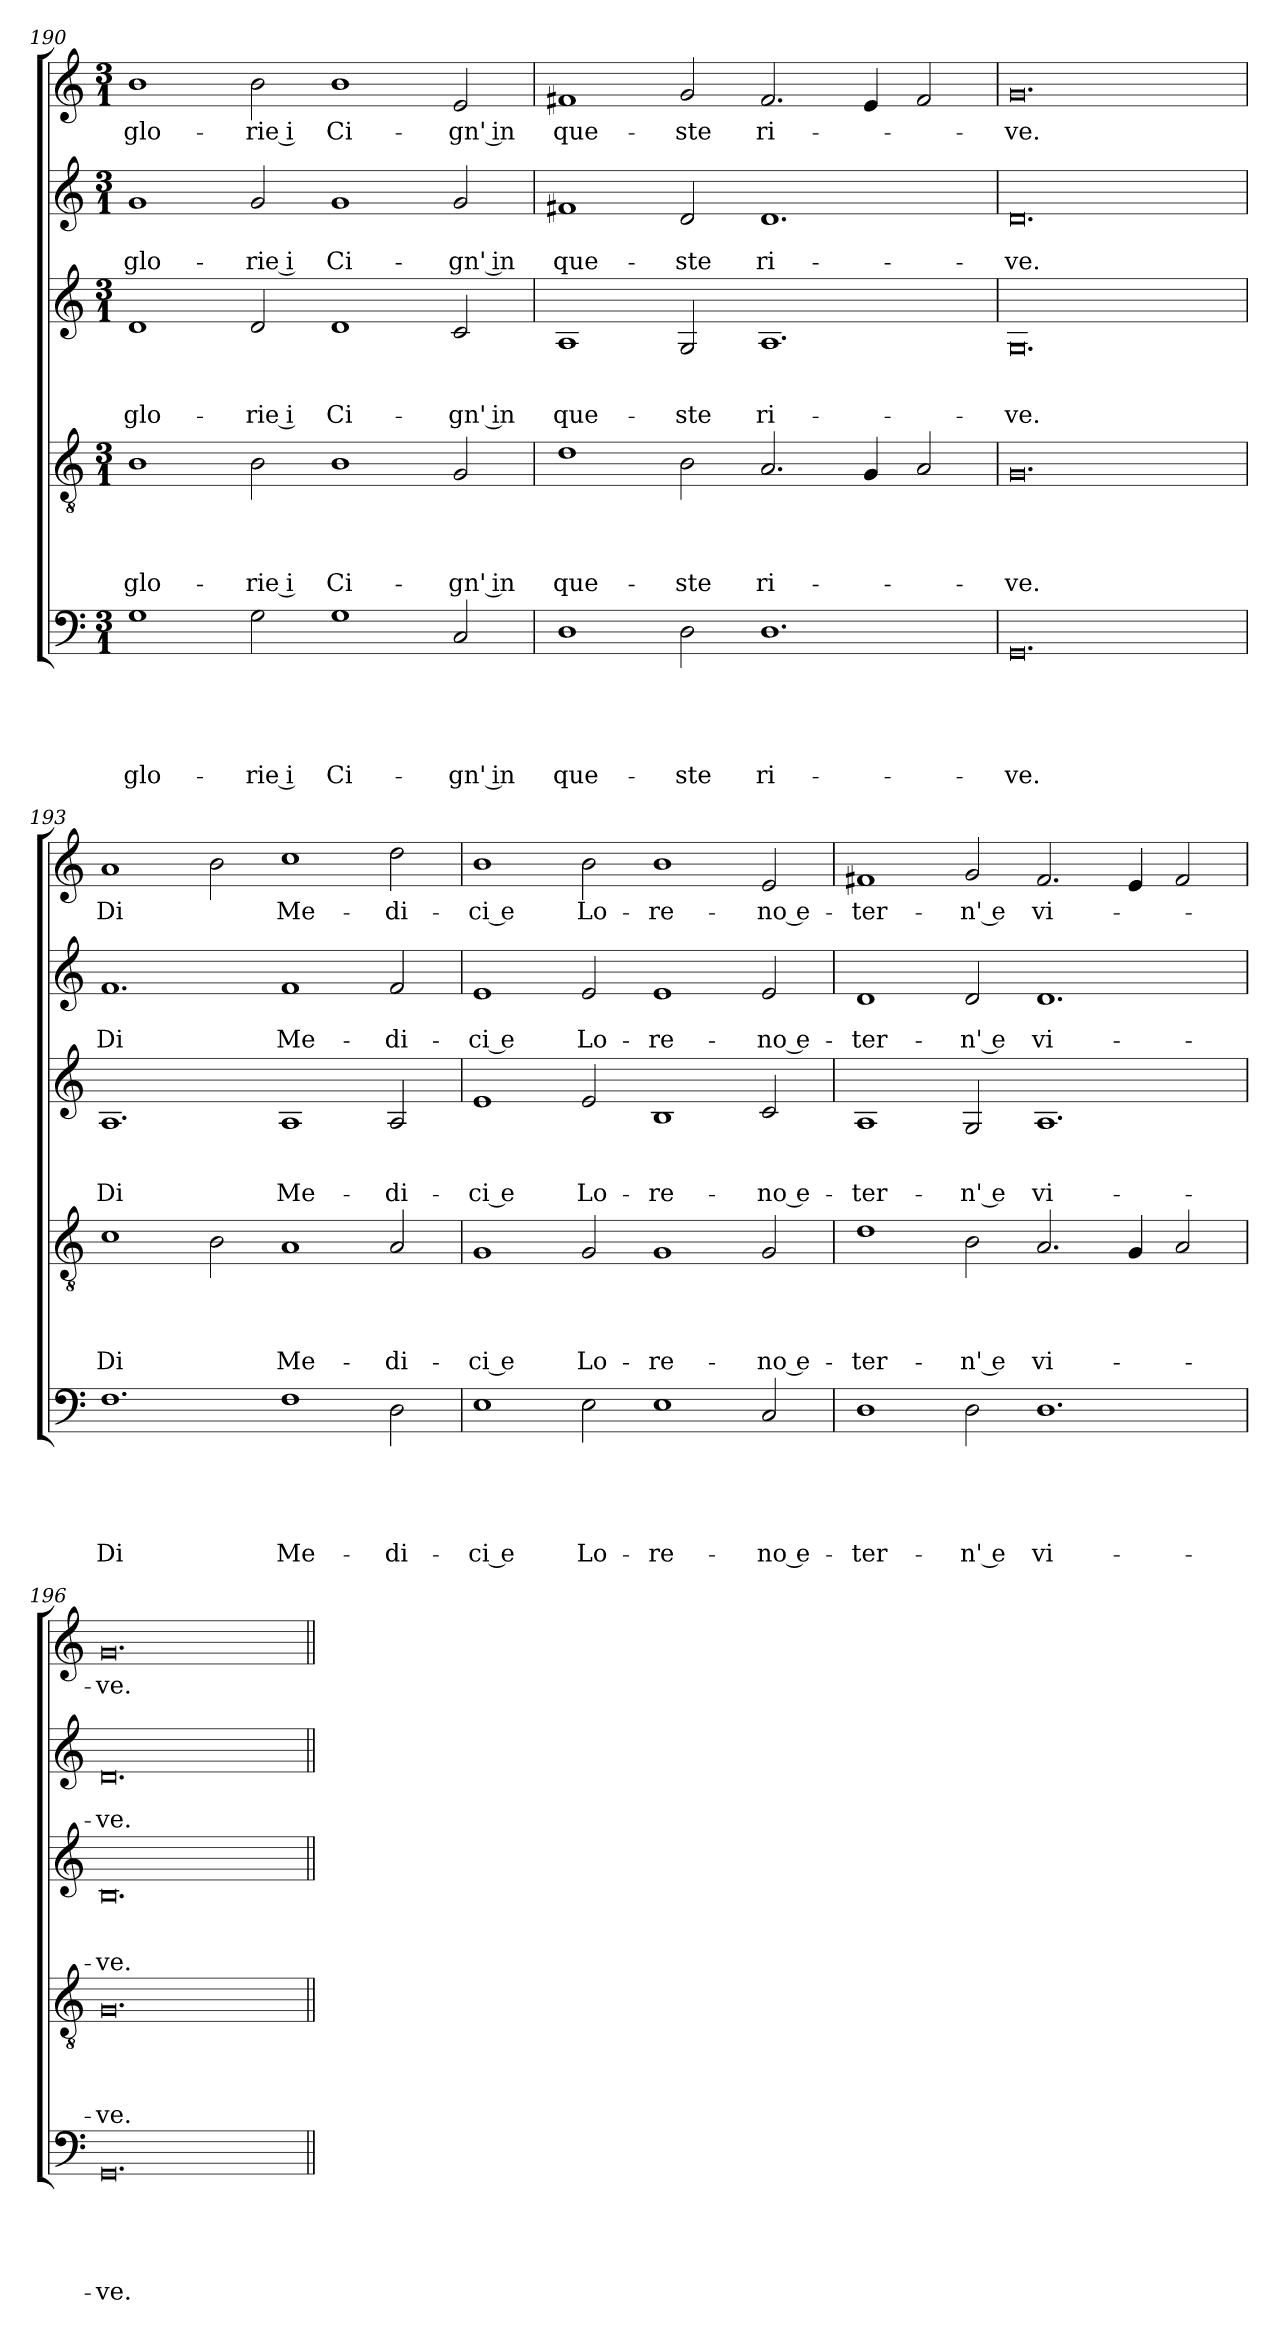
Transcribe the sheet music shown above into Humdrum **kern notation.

**kern	**text	**text	**text	**text	**text	**kern	**text	**text	**text	**text	**kern	**text	**text	**text	**kern	**text	**text	**kern	**text
*part5	*part5	*part5	*part5	*part5	*part5	*part4	*part4	*part4	*part4	*part4	*part3	*part3	*part3	*part3	*part2	*part2	*part2	*part1	*part1
*staff5	*staff5	*staff5	*staff5	*staff5	*staff5	*staff4	*staff4	*staff4	*staff4	*staff4	*staff3	*staff3	*staff3	*staff3	*staff2	*staff2	*staff2	*staff1	*staff1
*clefF4	*	*	*	*	*	*clefGv2	*	*	*	*	*clefG2	*	*	*	*clefG2	*	*	*clefG2	*
*k[]	*	*	*	*	*	*k[]	*	*	*	*	*k[]	*	*	*	*k[]	*	*	*k[]	*
*C:	*	*	*	*	*	*C:	*	*	*	*	*C:	*	*	*	*C:	*	*	*C:	*
*M3/1	*	*	*	*	*	*M3/1	*	*	*	*	*M3/1	*	*	*	*M3/1	*	*	*M3/1	*
=190	=190	=190	=190	=190	=190	=190	=190	=190	=190	=190	=190	=190	=190	=190	=190	=190	=190	=190	=190
!	!	!	!	!	!LO:LY:b	!	!	!	!	!LO:LY:b	!	!	!	!LO:LY:b	!	!	!LO:LY:b	!	!LO:LY:b
1G	.	.	.	.	glo-	1B	.	.	.	glo-	1d	.	.	glo-	1g	.	glo-	1b	glo-
!	!	!	!	!	!LO:LY:b	!	!	!	!	!LO:LY:b	!	!	!	!LO:LY:b	!	!	!LO:LY:b	!	!LO:LY:b
2G\	.	.	.	.	-rie i	2B\	.	.	.	-rie i	2d/	.	.	-rie i	2g/	.	-rie i	2b\	-rie i
!	!	!	!	!	!LO:LY:b	!	!	!	!	!LO:LY:b	!	!	!	!LO:LY:b	!	!	!LO:LY:b	!	!LO:LY:b
1G	.	.	.	.	Ci-	1B	.	.	.	Ci-	1d	.	.	Ci-	1g	.	Ci-	1b	Ci-
!	!	!	!	!	!LO:LY:b	!	!	!	!	!LO:LY:b	!	!	!	!LO:LY:b	!	!	!LO:LY:b	!	!LO:LY:b
2C/	.	.	.	.	-gn' in	2G/	.	.	.	-gn' in	2c/	.	.	-gn' in	2g/	.	-gn' in	2e/	-gn' in
!!LO:PB:g=z
=191	=191	=191	=191	=191	=191	=191	=191	=191	=191	=191	=191	=191	=191	=191	=191	=191	=191	=191	=191
!	!	!	!	!	!LO:LY:b	!	!	!	!	!LO:LY:b	!	!	!	!LO:LY:b	!	!	!LO:LY:b	!	!LO:LY:b
1D	.	.	.	.	que-	1d	.	.	.	que-	1A	.	.	que-	1f#X	.	que-	1f#X	que-
!	!	!	!	!	!LO:LY:b	!	!	!	!	!LO:LY:b	!	!	!	!LO:LY:b	!	!	!LO:LY:b	!	!LO:LY:b
2D\	.	.	.	.	-ste	2B\	.	.	.	-ste	2G/	.	.	-ste	2d/	.	-ste	2g/	-ste
!	!	!	!	!	!LO:LY:b	!	!	!	!	!LO:LY:b	!	!	!	!LO:LY:b	!	!	!LO:LY:b	!	!LO:LY:b
1.D	.	.	.	.	ri-	2.A/	.	.	.	ri-	1.A	.	.	ri-	1.d	.	ri-	2.f#/	ri-
.	.	.	.	.	.	4G/	.	.	.	.	.	.	.	.	.	.	.	4e/	.
.	.	.	.	.	.	2A/	.	.	.	.	.	.	.	.	.	.	.	2f#/	.
=192	=192	=192	=192	=192	=192	=192	=192	=192	=192	=192	=192	=192	=192	=192	=192	=192	=192	=192	=192
!	!	!	!	!	!LO:LY:b	!	!	!	!	!LO:LY:b	!	!	!	!LO:LY:b	!	!	!LO:LY:b	!	!LO:LY:b
0.GG	.	.	.	.	-ve.	0.G	.	.	.	-ve.	0.G	.	.	-ve.	0.d	.	-ve.	0.g	-ve.
=193	=193	=193	=193	=193	=193	=193	=193	=193	=193	=193	=193	=193	=193	=193	=193	=193	=193	=193	=193
!	!	!	!	!	!LO:LY:b	!	!	!	!	!LO:LY:b	!	!	!	!LO:LY:b	!	!	!LO:LY:b	!	!LO:LY:b
1.F	.	.	.	.	Di	1c	.	.	.	Di	1.A	.	.	Di	1.f	.	Di	1a	Di
.	.	.	.	.	.	2B\	.	.	.	.	.	.	.	.	.	.	.	2b\	.
!	!	!	!	!	!LO:LY:b	!	!	!	!	!LO:LY:b	!	!	!	!LO:LY:b	!	!	!LO:LY:b	!	!LO:LY:b
1F	.	.	.	.	Me-	1A	.	.	.	Me-	1A	.	.	Me-	1f	.	Me-	1cc	Me-
!	!	!	!	!	!LO:LY:b	!	!	!	!	!LO:LY:b	!	!	!	!LO:LY:b	!	!	!LO:LY:b	!	!LO:LY:b
2D\	.	.	.	.	-di-	2A/	.	.	.	-di-	2A/	.	.	-di-	2f/	.	-di-	2dd\	-di-
=194	=194	=194	=194	=194	=194	=194	=194	=194	=194	=194	=194	=194	=194	=194	=194	=194	=194	=194	=194
!	!	!	!	!	!LO:LY:b	!	!	!	!	!LO:LY:b	!	!	!	!LO:LY:b	!	!	!LO:LY:b	!	!LO:LY:b
1E	.	.	.	.	-ci e	1G	.	.	.	-ci e	1e	.	.	-ci e	1e	.	-ci e	1b	-ci e
!	!	!	!	!	!LO:LY:b	!	!	!	!	!LO:LY:b	!	!	!	!LO:LY:b	!	!	!LO:LY:b	!	!LO:LY:b
2E\	.	.	.	.	Lo-	2G/	.	.	.	Lo-	2e/	.	.	Lo-	2e/	.	Lo-	2b\	Lo-
!	!	!	!	!	!LO:LY:b	!	!	!	!	!LO:LY:b	!	!	!	!LO:LY:b	!	!	!LO:LY:b	!	!LO:LY:b
1E	.	.	.	.	-re-	1G	.	.	.	-re-	1B	.	.	-re-	1e	.	-re-	1b	-re-
!	!	!	!	!	!LO:LY:b	!	!	!	!	!LO:LY:b	!	!	!	!LO:LY:b	!	!	!LO:LY:b	!	!LO:LY:b
2C/	.	.	.	.	-no e-	2G/	.	.	.	-no e-	2c/	.	.	-no e-	2e/	.	-no e-	2e/	-no e-
=195	=195	=195	=195	=195	=195	=195	=195	=195	=195	=195	=195	=195	=195	=195	=195	=195	=195	=195	=195
!	!	!	!	!	!LO:LY:b	!	!	!	!	!LO:LY:b	!	!	!	!LO:LY:b	!	!	!LO:LY:b	!	!LO:LY:b
1D	.	.	.	.	-ter-	1d	.	.	.	-ter-	1A	.	.	-ter-	1d	.	-ter-	1f#X	-ter-
!	!	!	!	!	!LO:LY:b	!	!	!	!	!LO:LY:b	!	!	!	!LO:LY:b	!	!	!LO:LY:b	!	!LO:LY:b
2D\	.	.	.	.	-n' e	2B\	.	.	.	-n' e	2G/	.	.	-n' e	2d/	.	-n' e	2g/	-n' e
!	!	!	!	!	!LO:LY:b	!	!	!	!	!LO:LY:b	!	!	!	!LO:LY:b	!	!	!LO:LY:b	!	!LO:LY:b
1.D	.	.	.	.	vi-	2.A/	.	.	.	vi-	1.A	.	.	vi-	1.d	.	vi-	2.f#/	vi-
.	.	.	.	.	.	4G/	.	.	.	.	.	.	.	.	.	.	.	4e/	.
.	.	.	.	.	.	2A/	.	.	.	.	.	.	.	.	.	.	.	2f#/	.
!!LO:LB:g=z
=196	=196	=196	=196	=196	=196	=196	=196	=196	=196	=196	=196	=196	=196	=196	=196	=196	=196	=196	=196
!	!	!	!	!	!LO:LY:b	!	!	!	!	!LO:LY:b	!	!	!	!LO:LY:b	!	!	!LO:LY:b	!	!LO:LY:b
0.GG	.	.	.	.	-ve.	0.G	.	.	.	-ve.	0.B	.	.	-ve.	0.d	.	-ve.	0.g	-ve.
=||	=||	=||	=||	=||	=||	=||	=||	=||	=||	=||	=||	=||	=||	=||	=||	=||	=||	=||	=||
*-	*-	*-	*-	*-	*-	*-	*-	*-	*-	*-	*-	*-	*-	*-	*-	*-	*-	*-	*-
